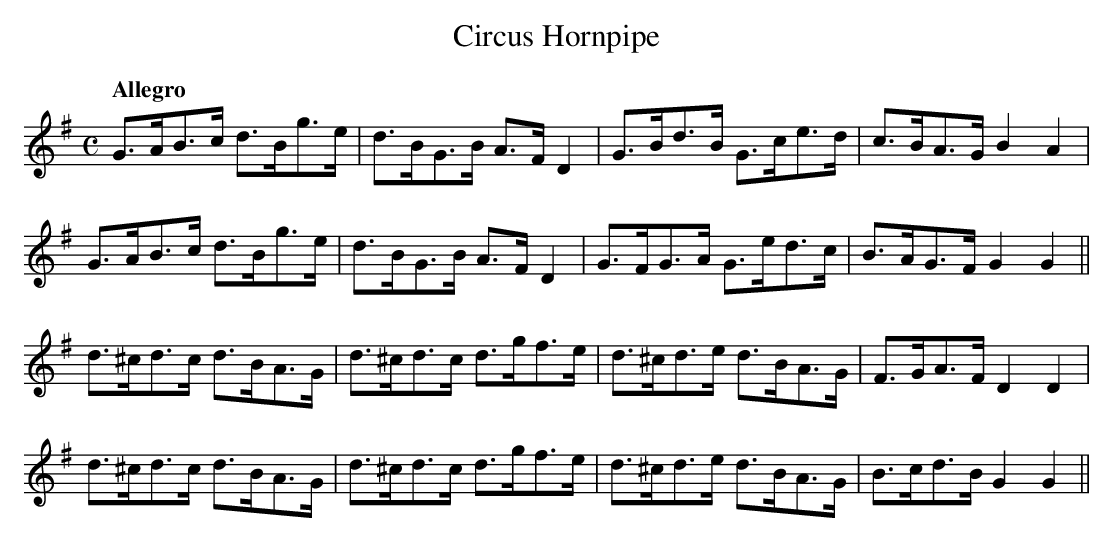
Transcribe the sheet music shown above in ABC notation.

X:1
T:Circus Hornpipe
M:C
L:1/8
Q:"Allegro"
K:G
G>AB>c d>Bg>e|d>BG>B A>F D2|G>Bd>B G>ce>d|c>BA>G B2A2|
G>AB>c d>Bg>e|d>BG>B A>F D2|G>FG>A G>ed>c|B>AG>F G2G2||
d>^cd>c d>BA>G|d>^cd>c d>gf>e|d>^cd>e d>BA>G|F>GA>F D2D2|
d>^cd>c d>BA>G|d>^cd>c d>gf>e|d>^cd>e d>BA>G|B>cd>B G2G2||
